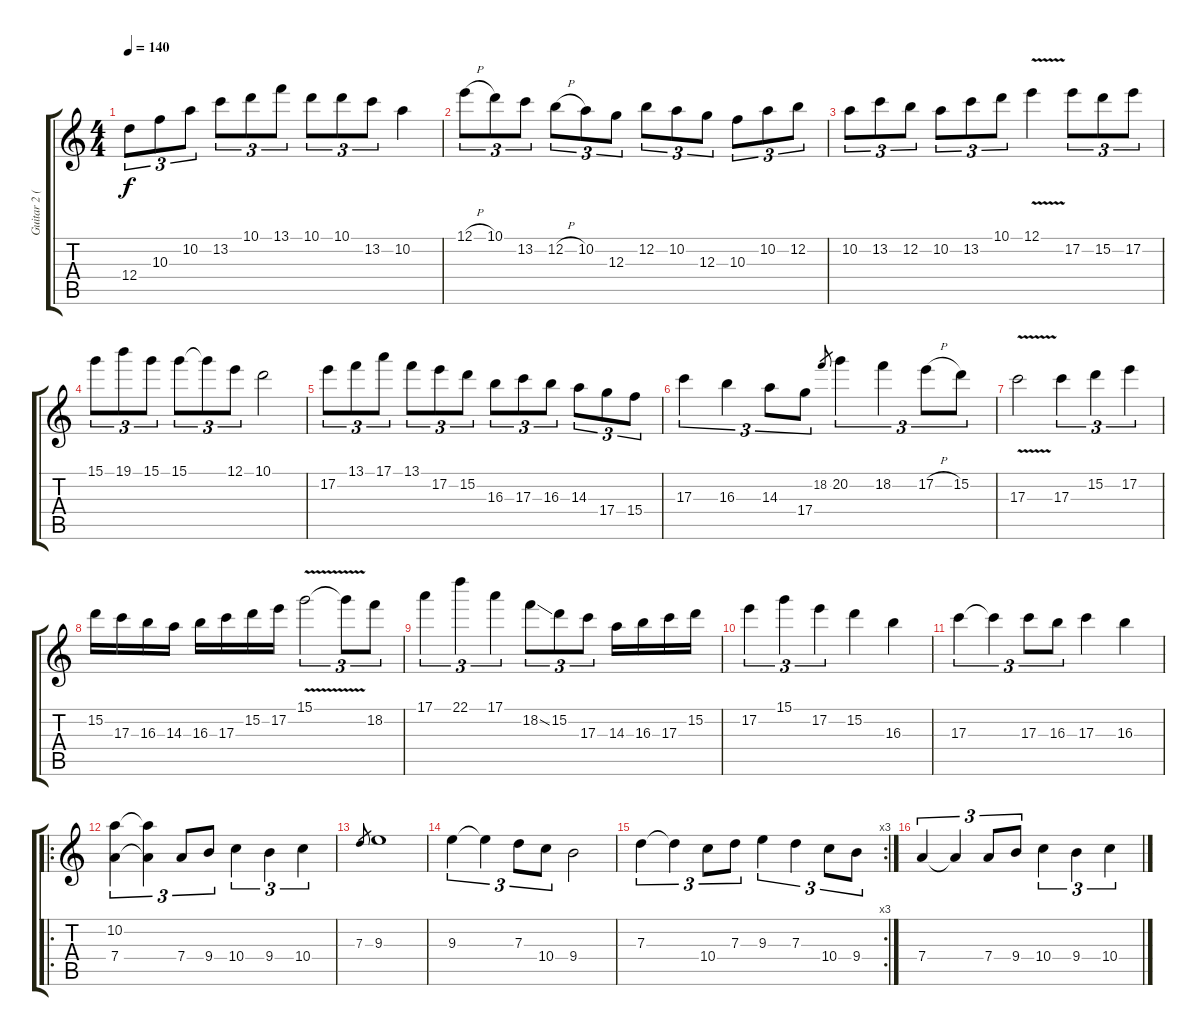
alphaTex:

\track ("Guitar 2 (solo)" "Guitar 2 (") {instrument overdrivenguitar}
\staff {score tabs}
\tuning (E4 B3 G3 D3 A2 E2) {hide}
\ts (4 4)
\tempo 140
\clef g2
\ks c
12.4.8{tu (3 2) dy f} 10.3.8{tu (3 2)} 10.2.8{tu (3 2)} 13.2.8{tu (3 2)} 10.1.8{tu (3 2)} 13.1.8{tu (3 2)} 10.1.8{tu (3 2)} 10.1.8{tu (3 2)} 13.2.8{tu (3 2)} 10.2.4 |
12.1{h}.8{tu (3 2)} 10.1.8{tu (3 2)} 13.2.8{tu (3 2)} 12.2{h}.8{tu (3 2)} 10.2.8{tu (3 2)} 12.3.8{tu (3 2)} 12.2.8{tu (3 2)} 10.2.8{tu (3 2)} 12.3.8{tu (3 2)} 10.3.8{tu (3 2)} 10.2.8{tu (3 2)} 12.2.8{tu (3 2)} |
10.2.8{tu (3 2)} 13.2.8{tu (3 2)} 12.2.8{tu (3 2)} 10.2.8{tu (3 2)} 13.2.8{tu (3 2)} 10.1.8{tu (3 2)} 12.1{v}.4 17.2.8{tu (3 2)} 15.2.8{tu (3 2)} 17.2.8{tu (3 2)} |
15.1.8{tu (3 2)} 19.1.8{tu (3 2)} 15.1.8{tu (3 2)} 15.1.8{tu (3 2)} 15.1{t}.8{tu (3 2)} 12.1.8{tu (3 2)} 10.1.2 |
17.2.8{tu (3 2)} 13.1.8{tu (3 2)} 17.1.8{tu (3 2)} 13.1.8{tu (3 2)} 17.2.8{tu (3 2)} 15.2.8{tu (3 2)} 16.3.8{tu (3 2)} 17.3.8{tu (3 2)} 16.3.8{tu (3 2)} 14.3.8{tu (3 2)} 17.4.8{tu (3 2)} 15.4.8{tu (3 2)} |
17.3.4{tu (3 2)} 16.3.4{tu (3 2)} 14.3.8{tu (3 2)} 17.4.8{tu (3 2)} 18.2.8{gr} 20.2.4{tu (3 2)} 18.2.4{tu (3 2)} 17.2{h}.8{tu (3 2)} 15.2.8{tu (3 2)} |
17.3{v}.2 17.3.4{tu (3 2)} 15.2.4{tu (3 2)} 17.2.4{tu (3 2)} |
15.2.16 17.3.16 16.3.16 14.3.16 16.3.16 17.3.16 15.2.16 17.2.16 15.1{v}.2{tu (3 2)} 15.1{t}.8{tu (3 2)} 18.2.8{tu (3 2)} |
17.1.4{tu (3 2)} 22.1.4{tu (3 2)} 17.1.4{tu (3 2)} 18.2{ss}.8{tu (3 2)} 15.2.8{tu (3 2)} 17.3.8{tu (3 2)} 14.3.16 16.3.16 17.3.16 15.2.16 |
17.2.4{tu (3 2)} 15.1.4{tu (3 2)} 17.2.4{tu (3 2)} 15.2.4 16.3.4 |
17.3.4{tu (3 2)} 17.3{t}.4{tu (3 2)} 17.3.8{tu (3 2)} 16.3.8{tu (3 2)} 17.3.4 16.3.4 |
\ro
(10.2 7.4).4{tu (3 2)} (10.2{t} 7.4{t}).4{tu (3 2)} 7.4.8{tu (3 2)} 9.4.8{tu (3 2)} 10.4.4{tu (3 2)} 9.4.4{tu (3 2)} 10.4.4{tu (3 2)} |
7.3.8{gr} 9.3.1 |
9.3.4{tu (3 2)} 9.3{t}.4{tu (3 2)} 7.3.8{tu (3 2)} 10.4.8{tu (3 2)} 9.4.2 |
\rc 3
7.3.4{tu (3 2)} 7.3{t}.4{tu (3 2)} 10.4.8{tu (3 2)} 7.3.8{tu (3 2)} 9.3.4{tu (3 2)} 7.3.4{tu (3 2)} 10.4.8{tu (3 2)} 9.4.8{tu (3 2)} |
7.4.4{tu (3 2)} 7.4{t}.4{tu (3 2)} 7.4.8{tu (3 2)} 9.4.8{tu (3 2)} 10.4.4{tu (3 2)} 9.4.4{tu (3 2)} 10.4.4{tu (3 2)}
